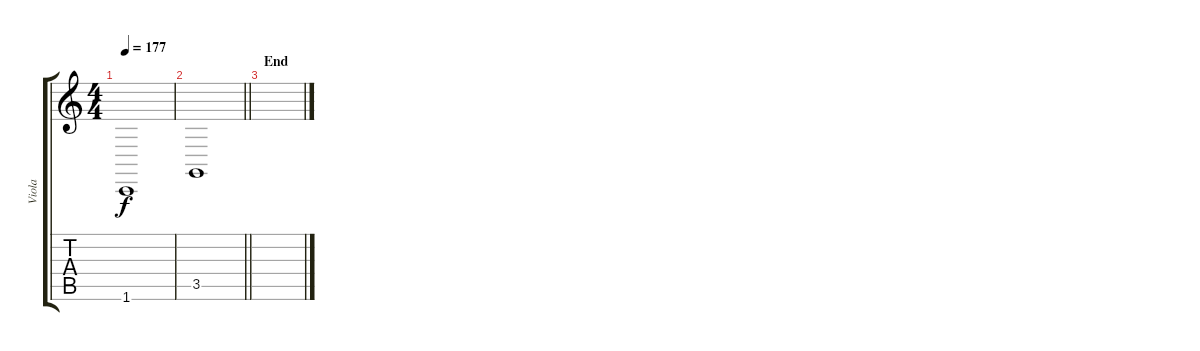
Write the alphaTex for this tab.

\track ("Viola" "Viola") {instrument viola}
\staff {score tabs}
\tuning (B3 Gb3 D3 A2 E2 B1) {hide}
\ts (4 4)
\tempo 177
\clef g2
\ks c
1.6{t}.1{dy f} |
\barLineRight lightlight
3.5.1 |
\section ("" "End")
